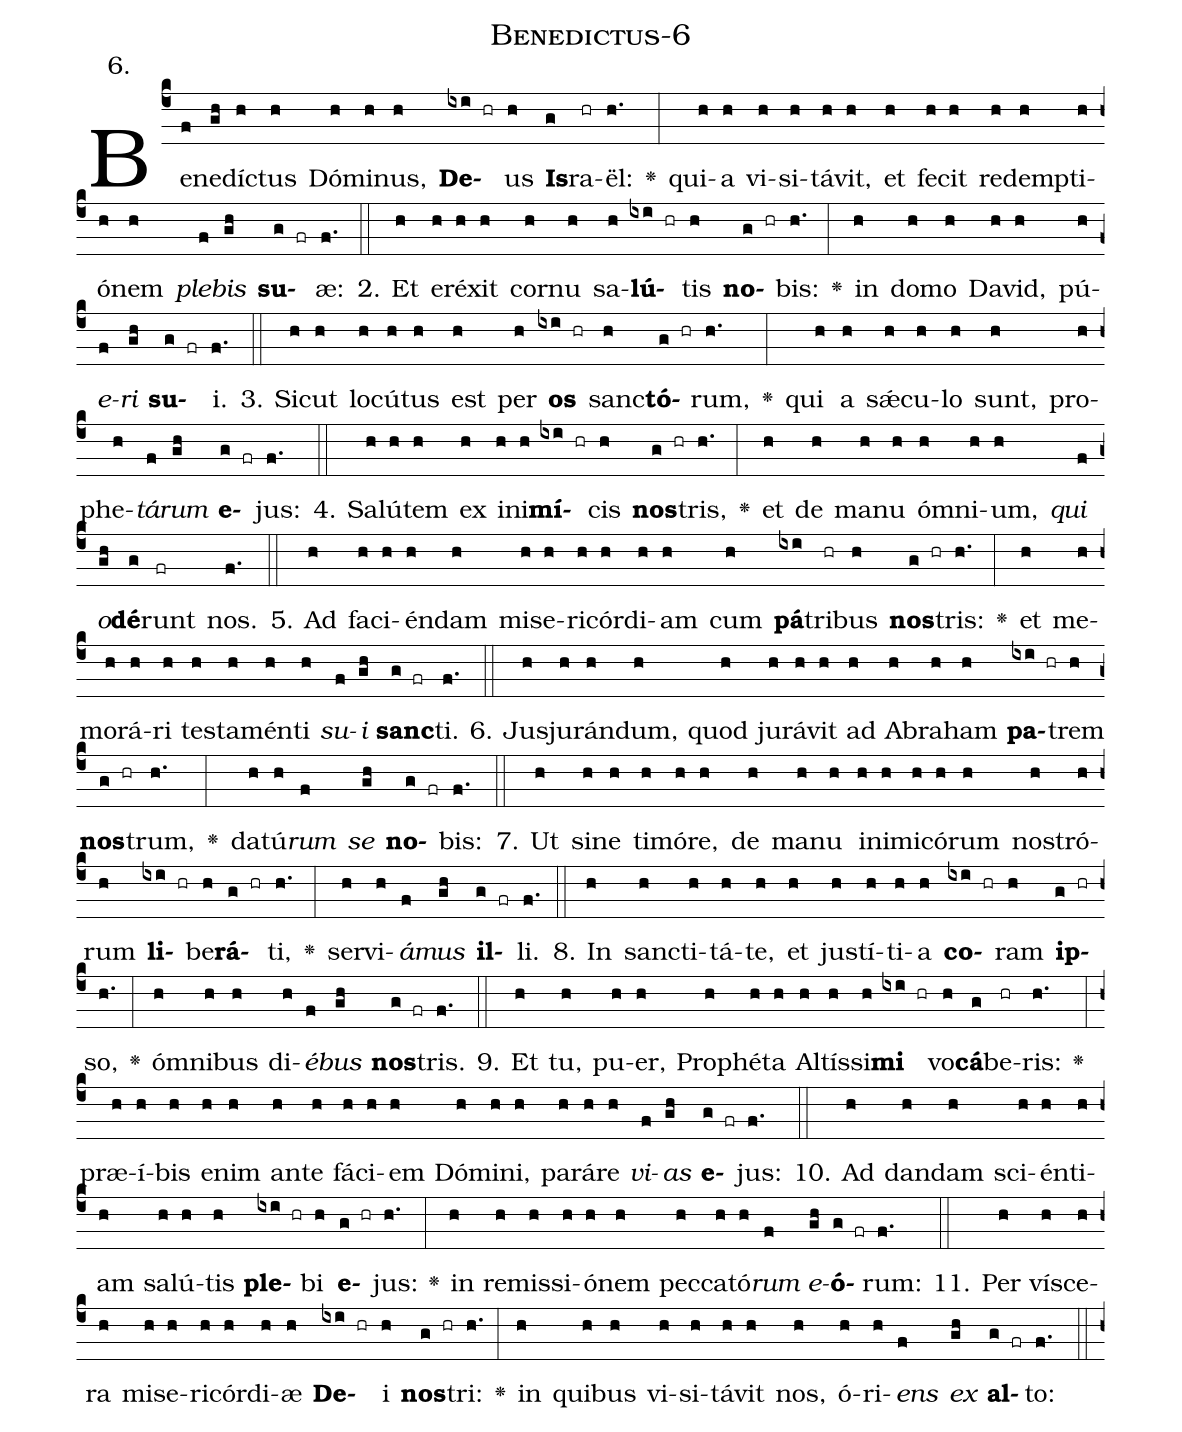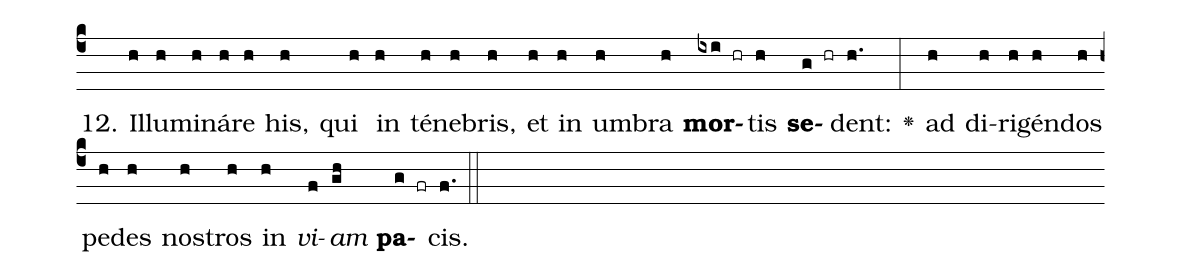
name: Benedictus-6;
annotation: 6.;
%%
(c4)Be(f)ne(gh)díc(h)tus(h) Dó(h)mi(h)nus,(h) <b>De</b>(ixi hr)us(h) <b>Is</b>(g)ra(hr)ël:(h.) <v>\greheightstar</v>(:) qui(h)a(h) vi(h)si(h)tá(h)vit,(h) et(h) fe(h)cit(h) red(h)emp(h)ti(h)ó(h)nem(h) <i>ple</i>(f)<i>bis</i>(gh) <b>su</b>(g fr)æ:(f.) (::)
2. Et(h) e(h)ré(h)xit(h) cor(h)nu(h) sa(h)<b>lú</b>(ixi hr)tis(h) <b>no</b>(g hr)bis:(h.) <v>\greheightstar</v>(:) in(h) do(h)mo(h) Da(h)vid,(h) pú(h)<i>e</i>(f)<i>ri</i>(gh) <b>su</b>(g fr)i.(f.) (::)
3. Sic(h)ut(h) lo(h)cú(h)tus(h) est(h) per(h) <b>os</b>(ixi hr) sanc(h)<b>tó</b>(g hr)rum,(h.) <v>\greheightstar</v>(:) qui(h) a(h) sǽ(h)cu(h)lo(h) sunt,(h) pro(h)phe(h)<i>tá</i>(f)<i>rum</i>(gh) <b>e</b>(g fr)jus:(f.) (::)
4. Sa(h)lú(h)tem(h) ex(h) in(h)i(h)<b>mí</b>(ixi hr)cis(h) <b>nos</b>(g hr)tris,(h.) <v>\greheightstar</v>(:) et(h) de(h) ma(h)nu(h) óm(h)ni(h)um,(h) <i>qui</i>(f) <i>o</i>(gh)<b>dé</b>(g)runt(fr) nos.(f.) (::)
5. Ad(h) fa(h)ci(h)én(h)dam(h) mi(h)se(h)ri(h)cór(h)di(h)am(h) cum(h) <b>pá</b>(ixi)tri(hr)bus(h) <b>nos</b>(g hr)tris:(h.) <v>\greheightstar</v>(:) et(h) me(h)mo(h)rá(h)ri(h) tes(h)ta(h)mén(h)ti(h) <i>su</i>(f)<i>i</i>(gh) <b>sanc</b>(g fr)ti.(f.) (::)
6. Ju(h)sju(h)rán(h)dum,(h) quod(h) ju(h)rá(h)vit(h) ad(h) A(h)bra(h)ham(h) <b>pa</b>(ixi hr)trem(h) <b>nos</b>(g hr)trum,(h.) <v>\greheightstar</v>(:) da(h)tú(h)<i>rum</i>(f) <i>se</i>(gh) <b>no</b>(g fr)bis:(f.) (::)
7. Ut(h) si(h)ne(h) ti(h)mó(h)re,(h) de(h) ma(h)nu(h) in(h)i(h)mi(h)có(h)rum(h) nos(h)tró(h)rum(h) <b>li</b>(ixi hr)be(h)<b>rá</b>(g hr)ti,(h.) <v>\greheightstar</v>(:) ser(h)vi(h)<i>á</i>(f)<i>mus</i>(gh) <b>il</b>(g fr)li.(f.) (::)
8. In(h) sanc(h)ti(h)tá(h)te,(h) et(h) jus(h)tí(h)ti(h)a(h) <b>co</b>(ixi hr)ram(h) <b>ip</b>(g hr)so,(h.) <v>\greheightstar</v>(:) óm(h)ni(h)bus(h) di(h)<i>é</i>(f)<i>bus</i>(gh) <b>nos</b>(g fr)tris.(f.) (::)
9. Et(h) tu,(h) pu(h)er,(h) Pro(h)phé(h)ta(h) Al(h)tís(h)si(h)<b>mi</b>(ixi hr) vo(h)<b>cá</b>(g)be(hr)ris:(h.) <v>\greheightstar</v>(:) præ(h)í(h)bis(h) e(h)nim(h) an(h)te(h) fá(h)ci(h)em(h) Dó(h)mi(h)ni,(h) pa(h)rá(h)re(h) <i>vi</i>(f)<i>as</i>(gh) <b>e</b>(g fr)jus:(f.) (::)
10. Ad(h) dan(h)dam(h) sci(h)én(h)ti(h)am(h) sa(h)lú(h)tis(h) <b>ple</b>(ixi hr)bi(h) <b>e</b>(g hr)jus:(h.) <v>\greheightstar</v>(:) in(h) re(h)mis(h)si(h)ó(h)nem(h) pec(h)ca(h)tó(h)<i>rum</i>(f) <i>e</i>(gh)<b>ó</b>(g fr)rum:(f.) (::)
11. Per(h) ví(h)sce(h)ra(h) mi(h)se(h)ri(h)cór(h)di(h)æ(h) <b>De</b>(ixi hr)i(h) <b>nos</b>(g hr)tri:(h.) <v>\greheightstar</v>(:) in(h) qui(h)bus(h) vi(h)si(h)tá(h)vit(h) nos,(h) ó(h)ri(h)<i>ens</i>(f) <i>ex</i>(gh) <b>al</b>(g fr)to:(f.) (::)
12. Il(h)lu(h)mi(h)ná(h)re(h) his,(h) qui(h) in(h) té(h)ne(h)bris,(h) et(h) in(h) um(h)bra(h) <b>mor</b>(ixi hr)tis(h) <b>se</b>(g hr)dent:(h.) <v>\greheightstar</v>(:) ad(h) di(h)ri(h)gén(h)dos(h) pe(h)des(h) nos(h)tros(h) in(h) <i>vi</i>(f)<i>am</i>(gh) <b>pa</b>(g fr)cis.(f.) (::)
